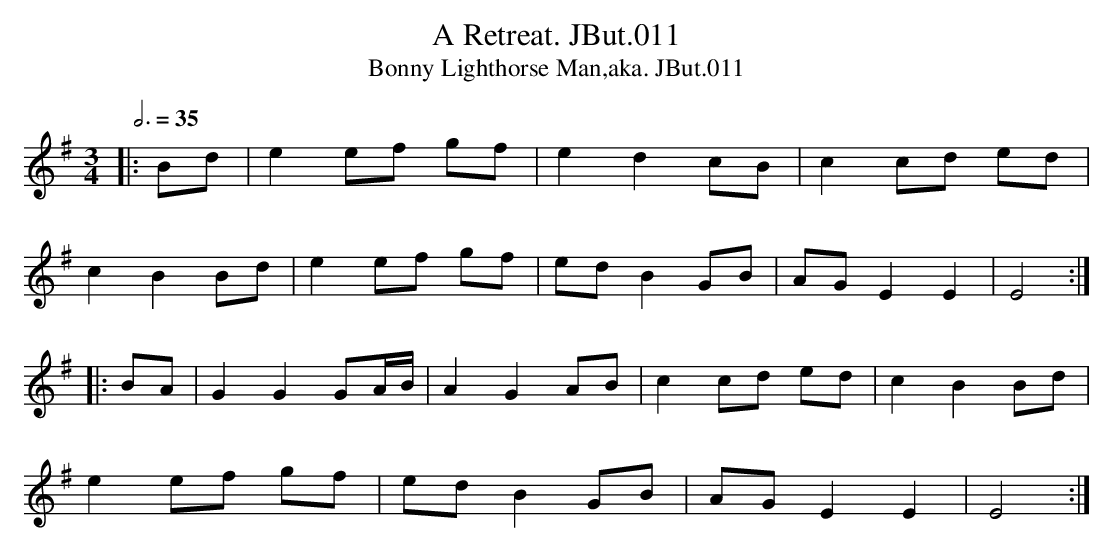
X:1
T:Retreat. JBut.011, A
T:Bonny Lighthorse Man,aka. JBut.011
M:3/4
L:1/8
Q:3/4=35
K:Emin
|:Bd|e2ef gf|e2d2cB|c2cd ed|
c2B2Bd|e2ef gf|edB2GB|AGE2E2|E4:|
|:BA|G2G2GA/B/|A2G2AB|c2cd ed|c2B2Bd|
e2ef gf|edB2GB|AGE2E2|E4:|
